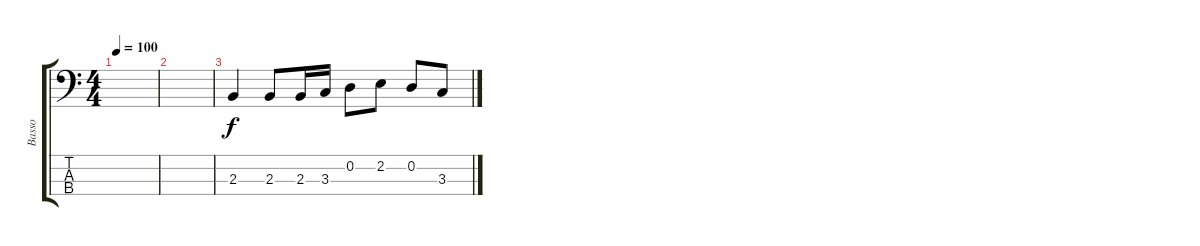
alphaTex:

\track ("Basso" "Basso") {instrument electricbasspick}
\staff {score tabs}
\tuning (G2 D2 A1 E1) {hide}
\ts (4 4)
\tempo 100
\clef f4
\ks c
|
|
2.3.4 2.3.8 2.3.16 3.3.16 0.2.8 2.2.8 0.2.8 3.3.8
